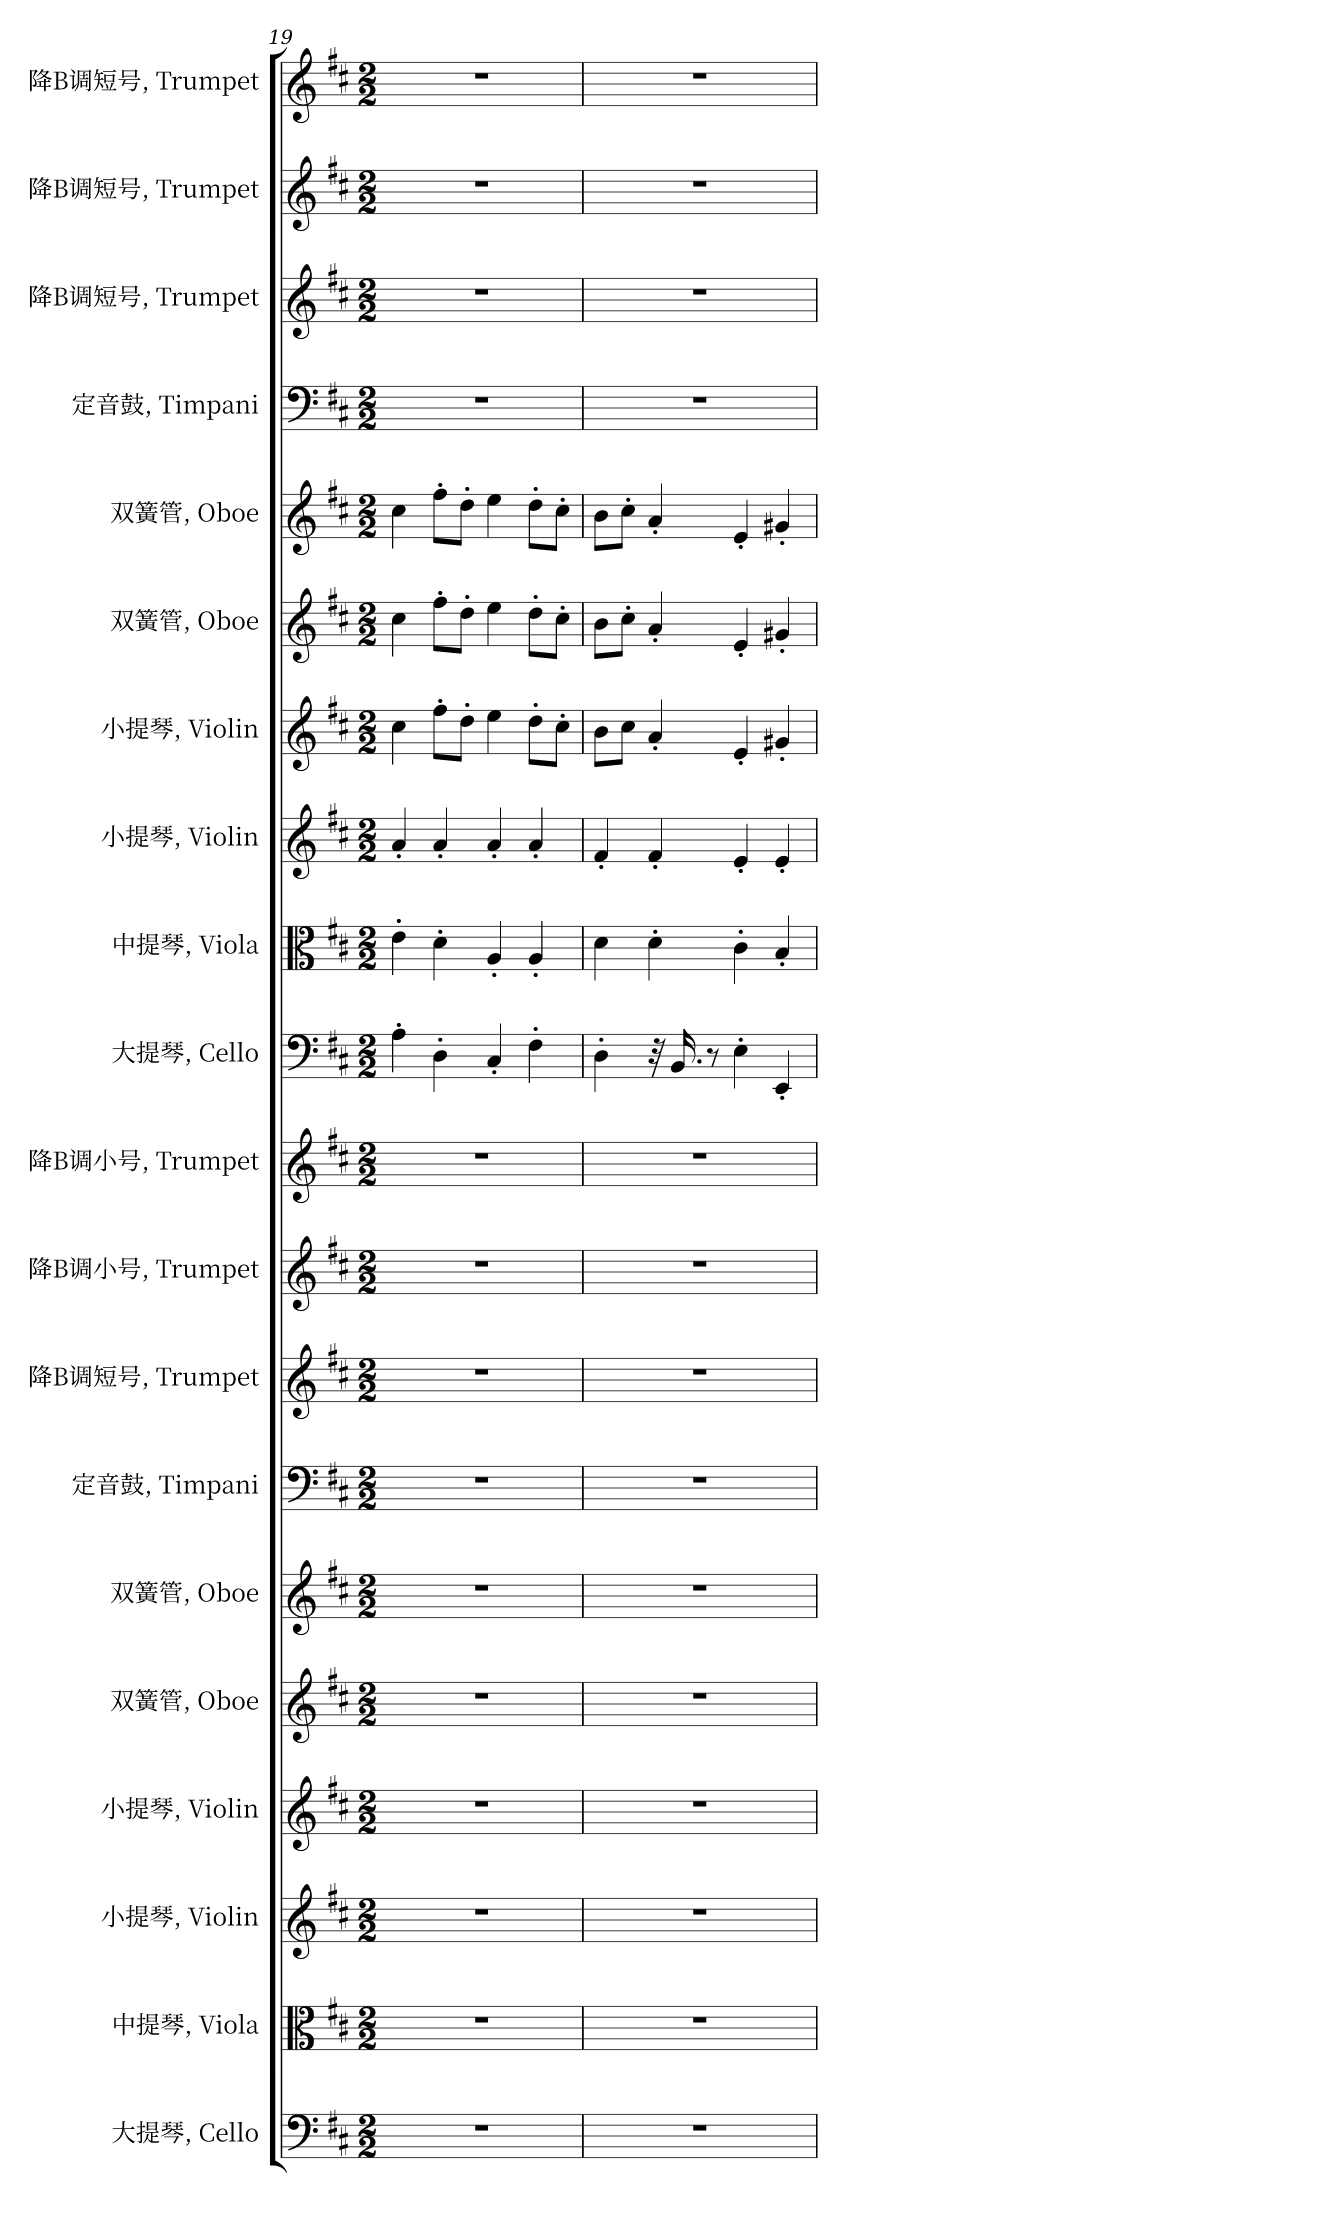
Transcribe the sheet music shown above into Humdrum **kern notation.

**kern	**kern	**kern	**kern	**kern	**kern	**kern	**kern	**kern	**kern	**kern	**kern	**kern	**kern	**kern	**kern	**kern	**kern	**kern	**kern
*part20	*part19	*part18	*part17	*part16	*part15	*part14	*part13	*part12	*part11	*part10	*part9	*part8	*part7	*part6	*part5	*part4	*part3	*part2	*part1
*staff20	*staff19	*staff18	*staff17	*staff16	*staff15	*staff14	*staff13	*staff12	*staff11	*staff10	*staff9	*staff8	*staff7	*staff6	*staff5	*staff4	*staff3	*staff2	*staff1
*I"大提琴, Cello	*I"中提琴, Viola	*I"小提琴, Violin	*I"小提琴, Violin	*I"双簧管, Oboe	*I"双簧管, Oboe	*I"定音鼓, Timpani	*I"降B调短号, Trumpet	*I"降B调小号, Trumpet	*I"降B调小号, Trumpet	*I"大提琴, Cello	*I"中提琴, Viola	*I"小提琴, Violin	*I"小提琴, Violin	*I"双簧管, Oboe	*I"双簧管, Oboe	*I"定音鼓, Timpani	*I"降B调短号, Trumpet	*I"降B调短号, Trumpet	*I"降B调短号, Trumpet
*	*I'Vla.	*I'Vln.	*I'Vln.	*I'Ob.	*I'Ob.	*I'Timp.	*	*I'B♭ Tpt.	*I'B♭ Tpt.	*	*I'Vla.	*I'Vln.	*I'Vln.	*I'Ob.	*I'Ob.	*I'Timp.	*	*	*
*clefF4	*clefC3	*clefG2	*clefG2	*clefG2	*clefG2	*clefF4	*clefG2	*clefG2	*clefG2	*clefF4	*clefC3	*clefG2	*clefG2	*clefG2	*clefG2	*clefF4	*clefG2	*clefG2	*clefG2
*	*	*	*	*	*	*	*ITrd1c2	*ITrd1c2	*ITrd1c2	*	*	*	*	*	*	*	*ITrd1c2	*ITrd1c2	*ITrd1c2
*k[f#c#]	*k[f#c#]	*k[f#c#]	*k[f#c#]	*k[f#c#]	*k[f#c#]	*k[f#c#]	*k[]	*k[]	*k[]	*k[f#c#]	*k[f#c#]	*k[f#c#]	*k[f#c#]	*k[f#c#]	*k[f#c#]	*k[f#c#]	*k[]	*k[]	*k[]
*M2/2	*M2/2	*M2/2	*M2/2	*M2/2	*M2/2	*M2/2	*M2/2	*M2/2	*M2/2	*M2/2	*M2/2	*M2/2	*M2/2	*M2/2	*M2/2	*M2/2	*M2/2	*M2/2	*M2/2
=19	=19	=19	=19	=19	=19	=19	=19	=19	=19	=19	=19	=19	=19	=19	=19	=19	=19	=19	=19
1r	1r	1r	1r	1r	1r	1r	1r	1r	1r	4A'\	4e'\	4a'/	4cc#\	4cc#\	4cc#\	1r	1r	1r	1r
.	.	.	.	.	.	.	.	.	.	4D'\	4d'\	4a'/	8ff#'\L	8ff#'\L	8ff#'\L	.	.	.	.
.	.	.	.	.	.	.	.	.	.	.	.	.	8dd'\J	8dd'\J	8dd'\J	.	.	.	.
.	.	.	.	.	.	.	.	.	.	4C#'/	4A'/	4a'/	4ee\	4ee\	4ee\	.	.	.	.
.	.	.	.	.	.	.	.	.	.	4F#'\	4A'/	4a'/	8dd'\L	8dd'\L	8dd'\L	.	.	.	.
.	.	.	.	.	.	.	.	.	.	.	.	.	8cc#'\J	8cc#'\J	8cc#'\J	.	.	.	.
!!LO:PB:g=z
=20	=20	=20	=20	=20	=20	=20	=20	=20	=20	=20	=20	=20	=20	=20	=20	=20	=20	=20	=20
1r	1r	1r	1r	1r	1r	1r	1r	1r	1r	4D'\	4d\	4f#'/	8b\L	8b\L	8b\L	1r	1r	1r	1r
.	.	.	.	.	.	.	.	.	.	.	.	.	8cc#\J	8cc#'\J	8cc#'\J	.	.	.	.
.	.	.	.	.	.	.	.	.	.	32r	4d'\	4f#'/	4a'/	4a'/	4a'/	.	.	.	.
.	.	.	.	.	.	.	.	.	.	16.BB/	.	.	.	.	.	.	.	.	.
.	.	.	.	.	.	.	.	.	.	8r	.	.	.	.	.	.	.	.	.
.	.	.	.	.	.	.	.	.	.	4E'\	4c#'\	4e'/	4e'/	4e'/	4e'/	.	.	.	.
.	.	.	.	.	.	.	.	.	.	4EE'/	4B'/	4e'/	4g#X'/	4g#X'/	4g#X'/	.	.	.	.
=	=	=	=	=	=	=	=	=	=	=	=	=	=	=	=	=	=	=	=
*-	*-	*-	*-	*-	*-	*-	*-	*-	*-	*-	*-	*-	*-	*-	*-	*-	*-	*-	*-
